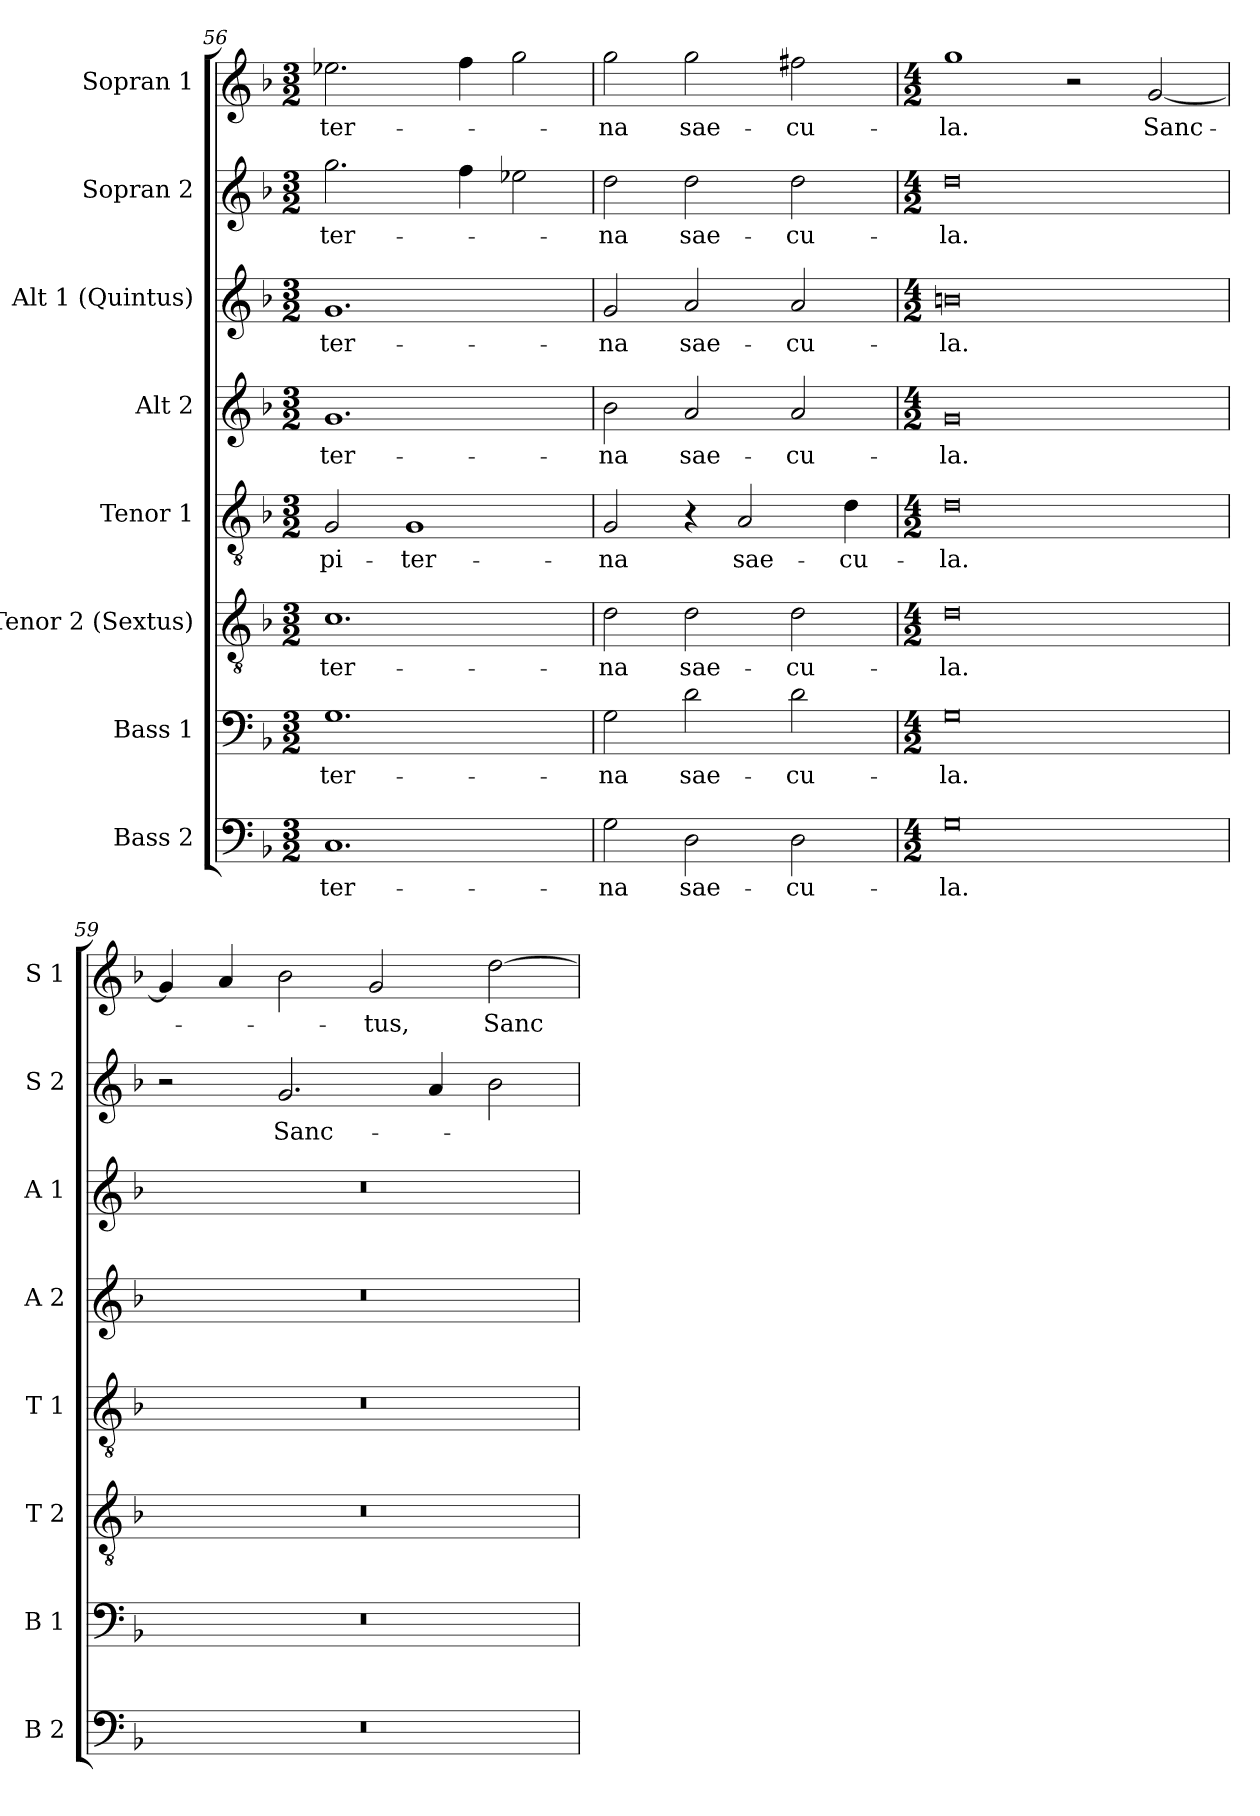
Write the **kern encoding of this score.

**kern	**text	**kern	**text	**kern	**text	**kern	**text	**kern	**text	**kern	**text	**kern	**text	**kern	**text
*part8	*part8	*part7	*part7	*part6	*part6	*part5	*part5	*part4	*part4	*part3	*part3	*part2	*part2	*part1	*part1
*staff8	*staff8	*staff7	*staff7	*staff6	*staff6	*staff5	*staff5	*staff4	*staff4	*staff3	*staff3	*staff2	*staff2	*staff1	*staff1
*I"Bass 2	*	*I"Bass 1	*	*I"Tenor 2 (Sextus)	*	*I"Tenor 1	*	*I"Alt 2	*	*I"Alt 1 (Quintus)	*	*I"Sopran 2	*	*I"Sopran 1	*
*I'B 2	*	*I'B 1	*	*I'T 2	*	*I'T 1	*	*I'A 2	*	*I'A 1	*	*I'S 2	*	*I'S 1	*
!!LO:LB:g=z
*clefF4	*	*clefF4	*	*clefGv2	*	*clefGv2	*	*clefG2	*	*clefG2	*	*clefG2	*	*clefG2	*
*k[b-]	*	*k[b-]	*	*k[b-]	*	*k[b-]	*	*k[b-]	*	*k[b-]	*	*k[b-]	*	*k[b-]	*
*M3/2	*	*M3/2	*	*M3/2	*	*M3/2	*	*M3/2	*	*M3/2	*	*M3/2	*	*M3/2	*
=56	=56	=56	=56	=56	=56	=56	=56	=56	=56	=56	=56	=56	=56	=56	=56
1.C	-ter-	1.G	-ter-	1.c	-ter-	2G/	-pi-	1.g	-ter-	1.g	-ter-	2.gg\	-ter-	2.ee-X\	-ter-
.	.	.	.	.	.	1G	-ter-	.	.	.	.	.	.	.	.
.	.	.	.	.	.	.	.	.	.	.	.	4ff\	.	4ff\	.
.	.	.	.	.	.	.	.	.	.	.	.	2ee-X\	.	2gg\	.
=57	=57	=57	=57	=57	=57	=57	=57	=57	=57	=57	=57	=57	=57	=57	=57
2G\	-na	2G\	-na	2d\	-na	2G/	-na	2b-\	-na	2g/	-na	2dd\	-na	2gg\	-na
2D\	sae-	2d\	sae-	2d\	sae-	4r	.	2a/	sae-	2a/	sae-	2dd\	sae-	2gg\	sae-
.	.	.	.	.	.	2A/	sae-	.	.	.	.	.	.	.	.
2D\	-cu-	2d\	-cu-	2d\	-cu-	.	.	2a/	-cu-	2a/	-cu-	2dd\	-cu-	2ff#X\	-cu-
.	.	.	.	.	.	4d\	-cu-	.	.	.	.	.	.	.	.
=58	=58	=58	=58	=58	=58	=58	=58	=58	=58	=58	=58	=58	=58	=58	=58
*M4/2	*	*M4/2	*	*M4/2	*	*M4/2	*	*M4/2	*	*M4/2	*	*M4/2	*	*M4/2	*
0G	-la.	0G	-la.	0d	-la.	0d	-la.	0g	-la.	0bn	-la.	0dd	-la.	1gg	-la.
.	.	.	.	.	.	.	.	.	.	.	.	.	.	2r	.
.	.	.	.	.	.	.	.	.	.	.	.	.	.	[2g/	Sanc-
=59	=59	=59	=59	=59	=59	=59	=59	=59	=59	=59	=59	=59	=59	=59	=59
0r	.	0r	.	0r	.	0r	.	0r	.	0r	.	2r	.	4g/]	.
.	.	.	.	.	.	.	.	.	.	.	.	.	.	4a/	.
.	.	.	.	.	.	.	.	.	.	.	.	2.g/	Sanc-	2b-\	.
.	.	.	.	.	.	.	.	.	.	.	.	.	.	2g/	-tus,
.	.	.	.	.	.	.	.	.	.	.	.	4a/	.	.	.
.	.	.	.	.	.	.	.	.	.	.	.	2b-\	.	[2dd\	Sanc-
=	=	=	=	=	=	=	=	=	=	=	=	=	=	=	=
*-	*-	*-	*-	*-	*-	*-	*-	*-	*-	*-	*-	*-	*-	*-	*-
